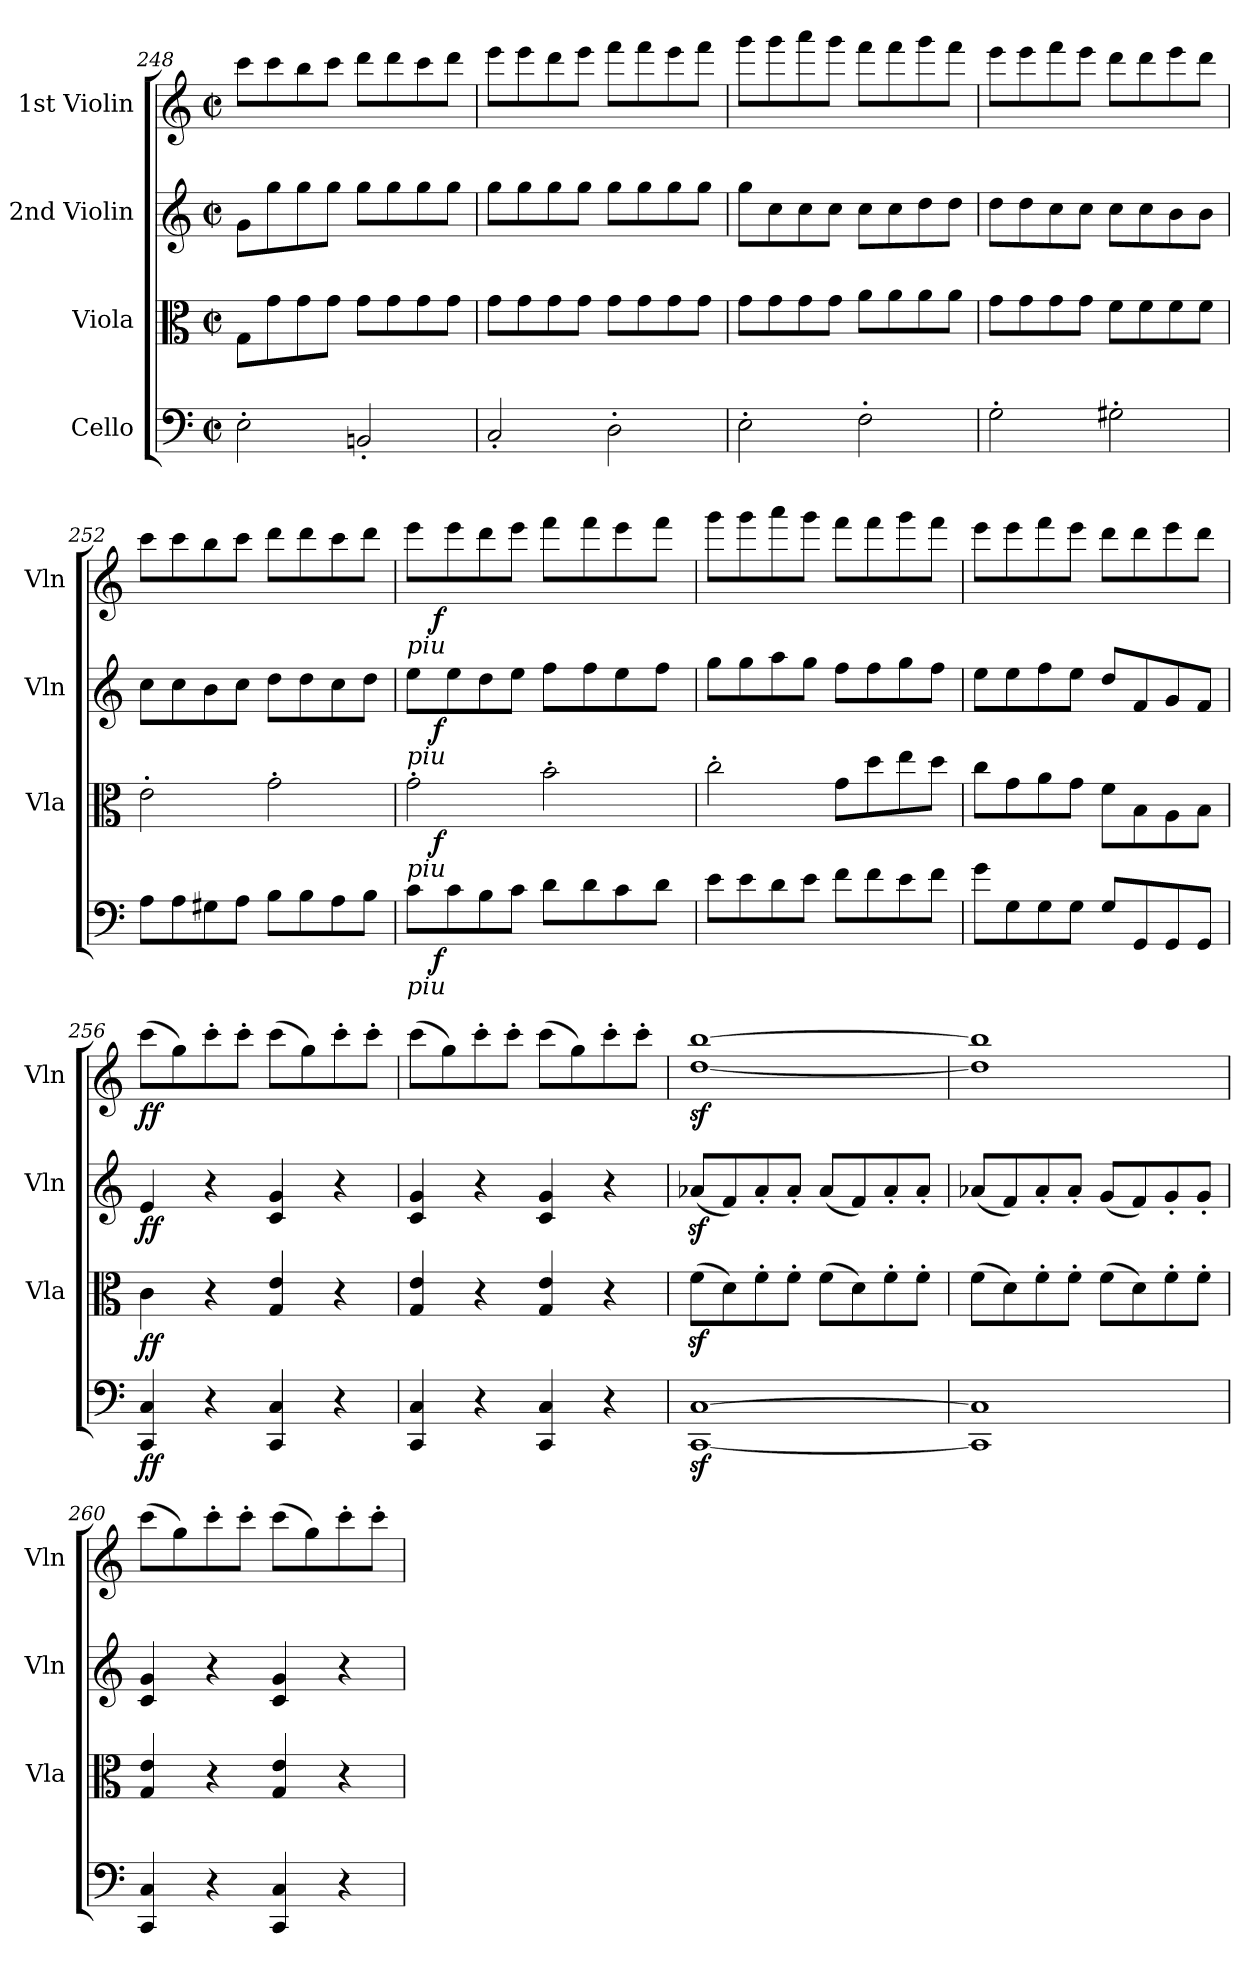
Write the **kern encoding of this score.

**kern	**dynam	**kern	**dynam	**kern	**dynam	**kern	**dynam
*part4	*part4	*part3	*part3	*part2	*part2	*part1	*part1
*staff4	*staff4	*staff3	*staff3	*staff2	*staff2	*staff1	*staff1
*I"Cello	*	*I"Viola	*	*I"2nd Violin	*	*I"1st Violin	*
*	*	*I'Vla	*	*I'Vln	*	*I'Vln	*
*clefF4	*	*clefC3	*	*clefG2	*	*clefG2	*
*k[]	*	*k[]	*	*k[]	*	*k[]	*
*C:	*	*C:	*	*C:	*	*C:	*
*M2/2	*	*M2/2	*	*M2/2	*	*M2/2	*
*met(c|)	*	*met(c|)	*	*met(c|)	*	*met(c|)	*
=248	=248	=248	=248	=248	=248	=248	=248
2E'>\	.	8G\L	.	8g\L	.	8ccc\L	.
.	.	8g\	.	8gg\	.	8ccc\	.
.	.	8g\	.	8gg\	.	8bb\	.
.	.	8g\J	.	8gg\J	.	8ccc\J	.
2BBn'</	.	8g\L	.	8gg\L	.	8ddd\L	.
.	.	8g\	.	8gg\	.	8ddd\	.
.	.	8g\	.	8gg\	.	8ccc\	.
.	.	8g\J	.	8gg\J	.	8ddd\J	.
=249	=249	=249	=249	=249	=249	=249	=249
2C'</	.	8g\L	.	8gg\L	.	8eee\L	.
.	.	8g\	.	8gg\	.	8eee\	.
.	.	8g\	.	8gg\	.	8ddd\	.
.	.	8g\J	.	8gg\J	.	8eee\J	.
2D'>\	.	8g\L	.	8gg\L	.	8fff\L	.
.	.	8g\	.	8gg\	.	8fff\	.
.	.	8g\	.	8gg\	.	8eee\	.
.	.	8g\J	.	8gg\J	.	8fff\J	.
!!LO:PB:g=z
=250	=250	=250	=250	=250	=250	=250	=250
2E'>\	.	8g\L	.	8gg\L	.	8ggg\L	.
.	.	8g\	.	8cc\	.	8ggg\	.
.	.	8g\	.	8cc\	.	8aaa\	.
.	.	8g\J	.	8cc\J	.	8ggg\J	.
2F'>\	.	8a\L	.	8cc\L	.	8fff\L	.
.	.	8a\	.	8cc\	.	8fff\	.
.	.	8a\	.	8dd\	.	8ggg\	.
.	.	8a\J	.	8dd\J	.	8fff\J	.
=251	=251	=251	=251	=251	=251	=251	=251
2G'>\	.	8g\L	.	8dd\L	.	8eee\L	.
.	.	8g\	.	8dd\	.	8eee\	.
.	.	8g\	.	8cc\	.	8fff\	.
.	.	8g\J	.	8cc\J	.	8eee\J	.
2G#X'>\	.	8f\L	.	8cc\L	.	8ddd\L	.
.	.	8f\	.	8cc\	.	8ddd\	.
.	.	8f\	.	8b\	.	8eee\	.
.	.	8f\J	.	8b\J	.	8ddd\J	.
=252	=252	=252	=252	=252	=252	=252	=252
8A\L	.	2e'>\	.	8cc\L	.	8ccc\L	.
8A\	.	.	.	8cc\	.	8ccc\	.
8G#X\	.	.	.	8b\	.	8bb\	.
8A\J	.	.	.	8cc\J	.	8ccc\J	.
8B\L	.	2g'>\	.	8dd\L	.	8ddd\L	.
8B\	.	.	.	8dd\	.	8ddd\	.
8A\	.	.	.	8cc\	.	8ccc\	.
8B\J	.	.	.	8dd\J	.	8ddd\J	.
=253	=253	=253	=253	=253	=253	=253	=253
*^	*	*^	*	*^	*	*^	*
!	!	!	!	!	!	!	!	!	!LO:TX:b:i:t=piu	!	!
!	!	!	!	!	!	!LO:TX:b:i:t=piu	!	!	!	!	!
!	!	!	!LO:TX:b:i:t=piu	!	!	!	!	!	!	!	!
!LO:TX:b:i:t=piu	!	!	!	!	!	!	!	!	!	!	!
8c\L	16.ryy	.	2g'>\	16.ryy	.	8ee\L	16.ryy	.	8eee\L	16.ryy	.
!	!	!LO:DY:b	!	!	!LO:DY:b	!	!	!LO:DY:b	!	!	!LO:DY:b
.	2ryy	f	.	2ryy	f	.	2ryy	f	.	2ryy	f
8c\	.	.	.	.	.	8ee\	.	.	8eee\	.	.
8B\	.	.	.	.	.	8dd\	.	.	8ddd\	.	.
8c\J	.	.	.	.	.	8ee\J	.	.	8eee\J	.	.
8d\L	.	.	2b'>\	.	.	8ff\L	.	.	8fff\L	.	.
.	4ryy	.	.	4ryy	.	.	4ryy	.	.	4ryy	.
8d\	.	.	.	.	.	8ff\	.	.	8fff\	.	.
8c\	.	.	.	.	.	8ee\	.	.	8eee\	.	.
.	8ryy	.	.	8ryy	.	.	8ryy	.	.	8ryy	.
8d\J	.	.	.	.	.	8ff\J	.	.	8fff\J	.	.
.	32ryy	.	.	32ryy	.	.	32ryy	.	.	32ryy	.
*v	*v	*	*	*	*	*v	*v	*	*v	*v	*
*	*	*v	*v	*	*	*	*	*
=254	=254	=254	=254	=254	=254	=254	=254
8e\L	.	2cc'>\	.	8gg\L	.	8ggg\L	.
8e\	.	.	.	8gg\	.	8ggg\	.
8d\	.	.	.	8aa\	.	8aaa\	.
8e\J	.	.	.	8gg\J	.	8ggg\J	.
8f\L	.	8g\L	.	8ff\L	.	8fff\L	.
8f\	.	8dd\	.	8ff\	.	8fff\	.
8e\	.	8ee\	.	8gg\	.	8ggg\	.
8f\J	.	8dd\J	.	8ff\J	.	8fff\J	.
=255	=255	=255	=255	=255	=255	=255	=255
8g\L	.	8cc\L	.	8ee\L	.	8eee\L	.
8G\	.	8g\	.	8ee\	.	8eee\	.
8G\	.	8a\	.	8ff\	.	8fff\	.
8G\J	.	8g\J	.	8ee\J	.	8eee\J	.
8G/L	.	8f\L	.	8dd/L	.	8ddd\L	.
8GG/	.	8B\	.	8f/	.	8ddd\	.
8GG/	.	8A\	.	8g/	.	8eee\	.
8GG/J	.	8B\J	.	8f/J	.	8ddd\J	.
=256	=256	=256	=256	=256	=256	=256	=256
!	!LO:DY:b	!	!LO:DY:b	!	!LO:DY:b	!	!LO:DY:b
4CC/ 4C/	ff	4c\	ff	4e/	ff	(>8ccc\L	ff
.	.	.	.	.	.	8gg\)	.
4r	.	4r	.	4r	.	8ccc'>\	.
.	.	.	.	.	.	8ccc'>\J	.
4CC/ 4C/	.	4G/ 4e/	.	4c/ 4g/	.	(>8ccc\L	.
.	.	.	.	.	.	8gg\)	.
4r	.	4r	.	4r	.	8ccc'>\	.
.	.	.	.	.	.	8ccc'>\J	.
!!LO:LB:g=z
=257	=257	=257	=257	=257	=257	=257	=257
4CC/ 4C/	.	4G/ 4e/	.	4c/ 4g/	.	(>8ccc\L	.
.	.	.	.	.	.	8gg\)	.
4r	.	4r	.	4r	.	8ccc'>\	.
.	.	.	.	.	.	8ccc'>\J	.
4CC/ 4C/	.	4G/ 4e/	.	4c/ 4g/	.	(>8ccc\L	.
.	.	.	.	.	.	8gg\)	.
4r	.	4r	.	4r	.	8ccc'>\	.
.	.	.	.	.	.	8ccc'>\J	.
=258	=258	=258	=258	=258	=258	=258	=258
[1CCz< [1Cz<	.	(>8fz<\L	.	(<8a-Xz</L	.	[1ddz< [1bbz<	.
.	.	8d\)	.	8f/)	.	.	.
.	.	8f'>\	.	8a-'</	.	.	.
.	.	8f'>\J	.	8a-'</J	.	.	.
.	.	(>8f\L	.	(<8a-/L	.	.	.
.	.	8d\)	.	8f/)	.	.	.
.	.	8f'>\	.	8a-'</	.	.	.
.	.	8f'>\J	.	8a-'</J	.	.	.
=259	=259	=259	=259	=259	=259	=259	=259
1CC] 1C]	.	(>8f\L	.	(<8a-X/L	.	1dd] 1bb]	.
.	.	8d\)	.	8f/)	.	.	.
.	.	8f'>\	.	8a-'</	.	.	.
.	.	8f'>\J	.	8a-'</J	.	.	.
.	.	(>8f\L	.	(<8g/L	.	.	.
.	.	8d\)	.	8f/)	.	.	.
.	.	8f'>\	.	8g'</	.	.	.
.	.	8f'>\J	.	8g'</J	.	.	.
=260	=260	=260	=260	=260	=260	=260	=260
4CC/ 4C/	.	4G/ 4e/	.	4c/ 4g/	.	(>8ccc\L	.
.	.	.	.	.	.	8gg\)	.
4r	.	4r	.	4r	.	8ccc'>\	.
.	.	.	.	.	.	8ccc'>\J	.
4CC/ 4C/	.	4G/ 4e/	.	4c/ 4g/	.	(>8ccc\L	.
.	.	.	.	.	.	8gg\)	.
4r	.	4r	.	4r	.	8ccc'>\	.
.	.	.	.	.	.	8ccc'>\J	.
=	=	=	=	=	=	=	=
*-	*-	*-	*-	*-	*-	*-	*-
